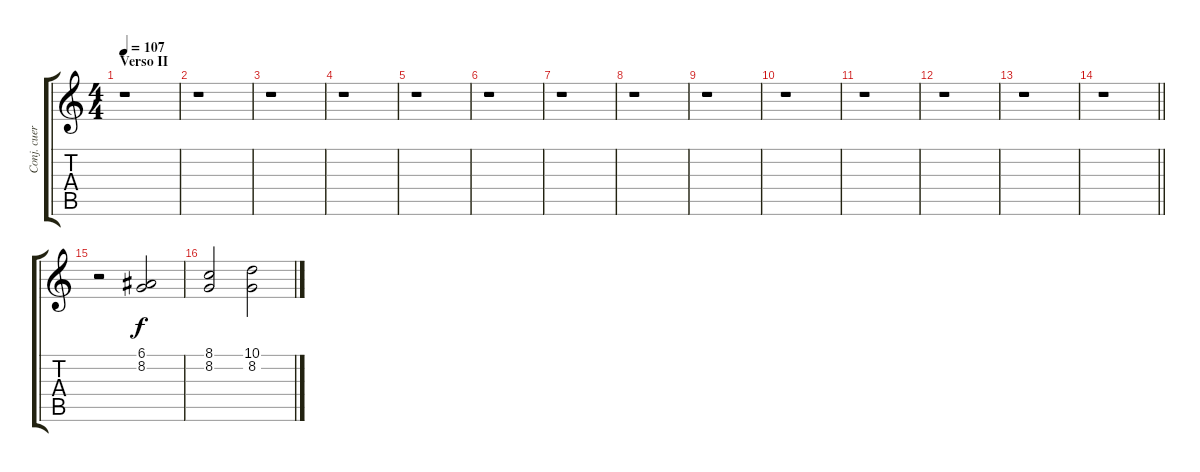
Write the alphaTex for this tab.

\track ("Conj. cuerdas I" "Conj. cuer") {instrument violin}
\staff {score tabs}
\tuning (E4 B3 G3 D3 A2 E2) {hide}
\ts (4 4)
\section ("" "Verso II")
\tempo 107
\clef g2
\ks c
r.1{dy f} |
r.1 |
r.1 |
r.1 |
r.1 |
r.1 |
r.1 |
r.1 |
r.1 |
r.1 |
r.1 |
r.1 |
r.1 |
\barLineRight lightlight
r.1 |
r.2{volume 11 instrument stringensemble1} (6.1 8.2).2 |
(8.1 8.2).2 (10.1 8.2).2
